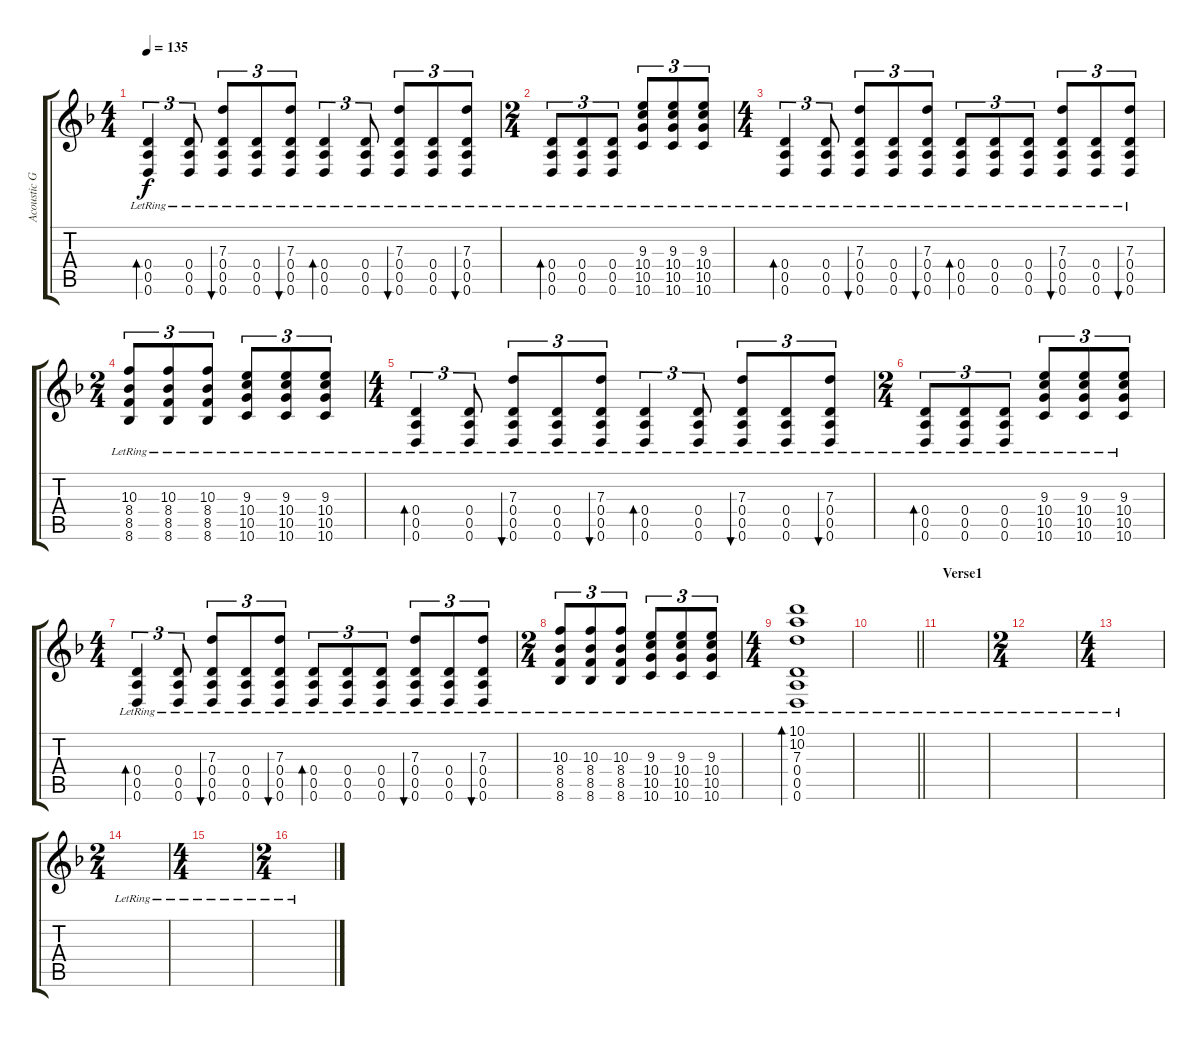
\track ("Acoustic Guitar" "Acoustic G") {instrument acousticguitarsteel}
\staff {score tabs}
\tuning (E4 B3 G3 D3 A2 D2) {hide}
\ts (4 4)
\tempo 135
\clef g2
\ks dminor
(0.4{lr} 0.5{lr} 0.6{lr}).4{tu (3 2) bd 240 dy f} (0.4{lr} 0.5{lr} 0.6{lr}).8{tu (3 2)} (7.3{lr} 0.4{lr} 0.5{lr} 0.6{lr}).8{tu (3 2) bu 240} (0.4{lr} 0.5{lr} 0.6{lr}).8{tu (3 2)} (7.3{lr} 0.4{lr} 0.5{lr} 0.6{lr}).8{tu (3 2) bu 240} (0.4{lr} 0.5{lr} 0.6{lr}).4{tu (3 2) bd 240} (0.4{lr} 0.5{lr} 0.6{lr}).8{tu (3 2)} (7.3{lr} 0.4{lr} 0.5{lr} 0.6{lr}).8{tu (3 2) bu 240} (0.4{lr} 0.5{lr} 0.6{lr}).8{tu (3 2)} (7.3{lr} 0.4{lr} 0.5{lr} 0.6{lr}).8{tu (3 2) bu 240} |
\ts (2 4)
(0.4{lr} 0.5{lr} 0.6{lr}).8{tu (3 2) bd 240} (0.4{lr} 0.5{lr} 0.6{lr}).8{tu (3 2)} (0.4{lr} 0.5{lr} 0.6{lr}).8{tu (3 2)} (9.3{lr} 10.4{lr} 10.5{lr} 10.6{lr}).8{tu (3 2)} (9.3{lr} 10.4{lr} 10.5{lr} 10.6{lr}).8{tu (3 2)} (9.3{lr} 10.4{lr} 10.5{lr} 10.6{lr}).8{tu (3 2)} |
\ts (4 4)
(0.4{lr} 0.5{lr} 0.6{lr}).4{tu (3 2) bd 240} (0.4{lr} 0.5{lr} 0.6{lr}).8{tu (3 2)} (7.3{lr} 0.4{lr} 0.5{lr} 0.6{lr}).8{tu (3 2) bu 240} (0.4{lr} 0.5{lr} 0.6{lr}).8{tu (3 2)} (7.3{lr} 0.4{lr} 0.5{lr} 0.6{lr}).8{tu (3 2) bu 240} (0.4{lr} 0.5{lr} 0.6{lr}).8{tu (3 2) bd 240} (0.4{lr} 0.5{lr} 0.6{lr}).8{tu (3 2)} (0.4{lr} 0.5{lr} 0.6{lr}).8{tu (3 2)} (7.3{lr} 0.4{lr} 0.5{lr} 0.6{lr}).8{tu (3 2) bu 240} (0.4{lr} 0.5{lr} 0.6{lr}).8{tu (3 2)} (7.3{lr} 0.4{lr} 0.5{lr} 0.6{lr}).8{tu (3 2) bu 240} |
\ts (2 4)
(10.3{lr} 8.4{lr} 8.5{lr} 8.6{lr}).8{tu (3 2)} (10.3{lr} 8.4{lr} 8.5{lr} 8.6{lr}).8{tu (3 2)} (10.3{lr} 8.4{lr} 8.5{lr} 8.6{lr}).8{tu (3 2)} (9.3{lr} 10.4{lr} 10.5{lr} 10.6{lr}).8{tu (3 2)} (9.3{lr} 10.4{lr} 10.5{lr} 10.6{lr}).8{tu (3 2)} (9.3{lr} 10.4{lr} 10.5{lr} 10.6{lr}).8{tu (3 2)} |
\ts (4 4)
(0.4{lr} 0.5{lr} 0.6{lr}).4{tu (3 2) bd 240} (0.4{lr} 0.5{lr} 0.6{lr}).8{tu (3 2)} (7.3{lr} 0.4{lr} 0.5{lr} 0.6{lr}).8{tu (3 2) bu 240} (0.4{lr} 0.5{lr} 0.6{lr}).8{tu (3 2)} (7.3{lr} 0.4{lr} 0.5{lr} 0.6{lr}).8{tu (3 2) bu 240} (0.4{lr} 0.5{lr} 0.6{lr}).4{tu (3 2) bd 240} (0.4{lr} 0.5{lr} 0.6{lr}).8{tu (3 2)} (7.3{lr} 0.4{lr} 0.5{lr} 0.6{lr}).8{tu (3 2) bu 240} (0.4{lr} 0.5{lr} 0.6{lr}).8{tu (3 2)} (7.3{lr} 0.4{lr} 0.5{lr} 0.6{lr}).8{tu (3 2) bu 240} |
\ts (2 4)
(0.4{lr} 0.5{lr} 0.6{lr}).8{tu (3 2) bd 240} (0.4{lr} 0.5{lr} 0.6{lr}).8{tu (3 2)} (0.4{lr} 0.5{lr} 0.6{lr}).8{tu (3 2)} (9.3{lr} 10.4{lr} 10.5{lr} 10.6{lr}).8{tu (3 2)} (9.3{lr} 10.4{lr} 10.5{lr} 10.6{lr}).8{tu (3 2)} (9.3{lr} 10.4{lr} 10.5{lr} 10.6{lr}).8{tu (3 2)} |
\ts (4 4)
(0.4{lr} 0.5{lr} 0.6{lr}).4{tu (3 2) bd 240} (0.4{lr} 0.5{lr} 0.6{lr}).8{tu (3 2)} (7.3{lr} 0.4{lr} 0.5{lr} 0.6{lr}).8{tu (3 2) bu 240} (0.4{lr} 0.5{lr} 0.6{lr}).8{tu (3 2)} (7.3{lr} 0.4{lr} 0.5{lr} 0.6{lr}).8{tu (3 2) bu 240} (0.4{lr} 0.5{lr} 0.6{lr}).8{tu (3 2) bd 240} (0.4{lr} 0.5{lr} 0.6{lr}).8{tu (3 2)} (0.4{lr} 0.5{lr} 0.6{lr}).8{tu (3 2)} (7.3{lr} 0.4{lr} 0.5{lr} 0.6{lr}).8{tu (3 2) bu 240} (0.4{lr} 0.5{lr} 0.6{lr}).8{tu (3 2)} (7.3{lr} 0.4{lr} 0.5{lr} 0.6{lr}).8{tu (3 2) bu 240} |
\ts (2 4)
(10.3{lr} 8.4{lr} 8.5{lr} 8.6{lr}).8{tu (3 2)} (10.3{lr} 8.4{lr} 8.5{lr} 8.6{lr}).8{tu (3 2)} (10.3{lr} 8.4{lr} 8.5{lr} 8.6{lr}).8{tu (3 2)} (9.3{lr} 10.4{lr} 10.5{lr} 10.6{lr}).8{tu (3 2)} (9.3{lr} 10.4{lr} 10.5{lr} 10.6{lr}).8{tu (3 2)} (9.3{lr} 10.4{lr} 10.5{lr} 10.6{lr}).8{tu (3 2)} |
\ts (4 4)
(10.1{lr} 10.2{lr} 7.3{lr} 0.4{lr} 0.5{lr} 0.6{lr}).1{bd 240} |
\barLineRight lightlight
|
\section ("" "Verse1")
|
\ts (2 4)
|
\ts (4 4)
|
\ts (2 4)
|
\ts (4 4)
|
\ts (2 4)
